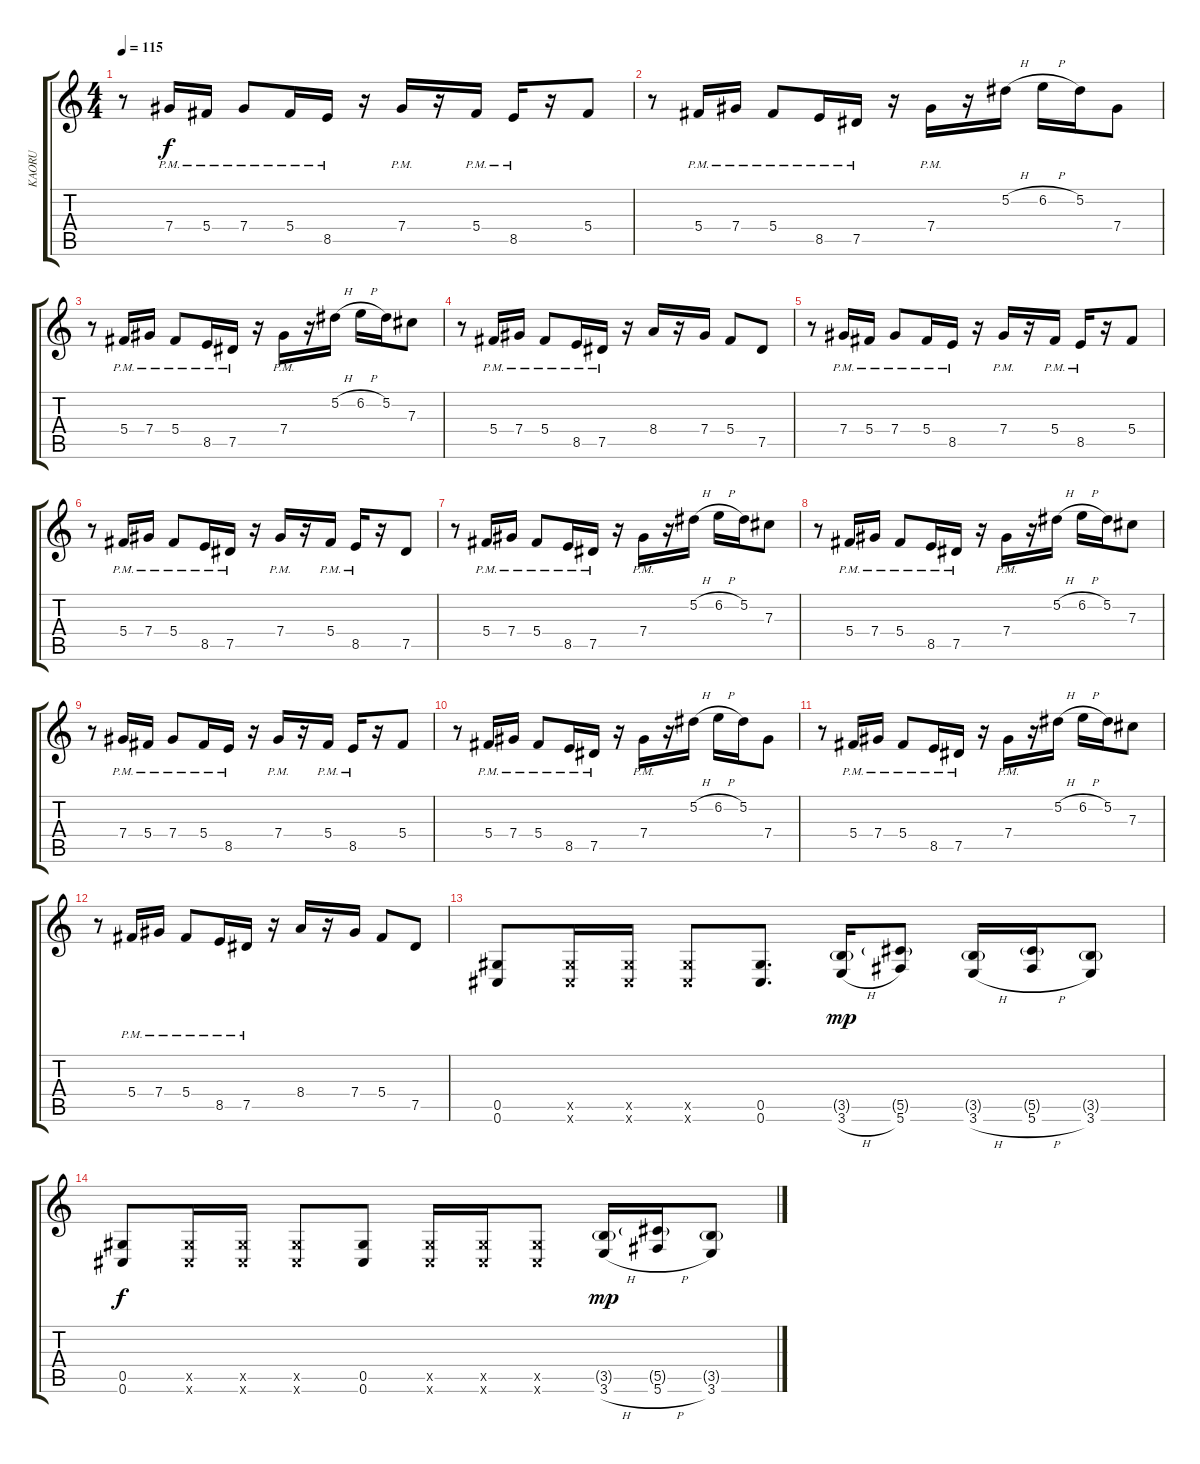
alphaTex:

\track ("KAORU" "KAORU") {instrument overdrivenguitar}
\staff {score tabs}
\tuning (Eb4 Bb3 Gb3 Db3 Ab2 Db2) {hide}
\ts (4 4)
\tempo 115
\clef g2
\ks c
r.8{dy f} 7.4{pm}.16 5.4{pm}.16 7.4{pm}.8 5.4{pm}.16 8.5{pm}.16 r.16 7.4{pm}.16 r.16 5.4{pm}.16 8.5{pm}.16 r.16 5.4.8 |
r.8 5.4{pm}.16 7.4{pm}.16 5.4{pm}.8 8.5{pm}.16 7.5{pm}.16 r.16 7.4{pm}.16 r.16 5.2{h}.16 6.2{h}.16 5.2.16 7.4.8 |
r.8 5.4{pm}.16 7.4{pm}.16 5.4{pm}.8 8.5{pm}.16 7.5{pm}.16 r.16 7.4{pm}.16 r.16 5.2{h}.16 6.2{h}.16 5.2.16 7.3.8 |
r.8 5.4{pm}.16 7.4{pm}.16 5.4{pm}.8 8.5{pm}.16 7.5{pm}.16 r.16 8.4.16 r.16 7.4.16 5.4.8 7.5.8 |
r.8 7.4{pm}.16 5.4{pm}.16 7.4{pm}.8 5.4{pm}.16 8.5{pm}.16 r.16 7.4{pm}.16 r.16 5.4{pm}.16 8.5{pm}.16 r.16 5.4.8 |
r.8 5.4{pm}.16 7.4{pm}.16 5.4{pm}.8 8.5{pm}.16 7.5{pm}.16 r.16 7.4{pm}.16 r.16 5.4{pm}.16 8.5{pm}.16 r.16 7.5.8 |
r.8 5.4{pm}.16 7.4{pm}.16 5.4{pm}.8 8.5{pm}.16 7.5{pm}.16 r.16 7.4{pm}.16 r.16 5.2{h}.16 6.2{h}.16 5.2.16 7.3.8 |
r.8 5.4{pm}.16 7.4{pm}.16 5.4{pm}.8 8.5{pm}.16 7.5{pm}.16 r.16 7.4{pm}.16 r.16 5.2{h}.16 6.2{h}.16 5.2.16 7.3.8 |
r.8 7.4{pm}.16 5.4{pm}.16 7.4{pm}.8 5.4{pm}.16 8.5{pm}.16 r.16 7.4{pm}.16 r.16 5.4{pm}.16 8.5{pm}.16 r.16 5.4.8 |
r.8 5.4{pm}.16 7.4{pm}.16 5.4{pm}.8 8.5{pm}.16 7.5{pm}.16 r.16 7.4{pm}.16 r.16 5.2{h}.16 6.2{h}.16 5.2.16 7.4.8 |
r.8 5.4{pm}.16 7.4{pm}.16 5.4{pm}.8 8.5{pm}.16 7.5{pm}.16 r.16 7.4{pm}.16 r.16 5.2{h}.16 6.2{h}.16 5.2.16 7.3.8 |
r.8 5.4{pm}.16 7.4{pm}.16 5.4{pm}.8 8.5{pm}.16 7.5{pm}.16 r.16 8.4.16 r.16 7.4.16 5.4.8 7.5.8 |
(0.5 0.6).8 (0.5{x} 0.6{x}).16 (0.5{x} 0.6{x}).16 (0.5{x} 0.6{x}).8 (0.5 0.6).8{d} (3.5{g} 3.6{h}).16{dy mp} (5.5{g} 5.6).8 (3.5{g} 3.6{h}).16 (5.5{g} 5.6{h}).16 (3.5{g} 3.6).8 |
(0.5 0.6).8{dy f} (0.5{x} 0.6{x}).16 (0.5{x} 0.6{x}).16 (0.5{x} 0.6{x}).8 (0.5 0.6).8 (0.5{x} 0.6{x}).16 (0.5{x} 0.6{x}).16 (0.5{x} 0.6{x}).8 (3.5{g} 3.6{h}).16{dy mp} (5.5{g} 5.6{h}).16 (3.5{g} 3.6).8
